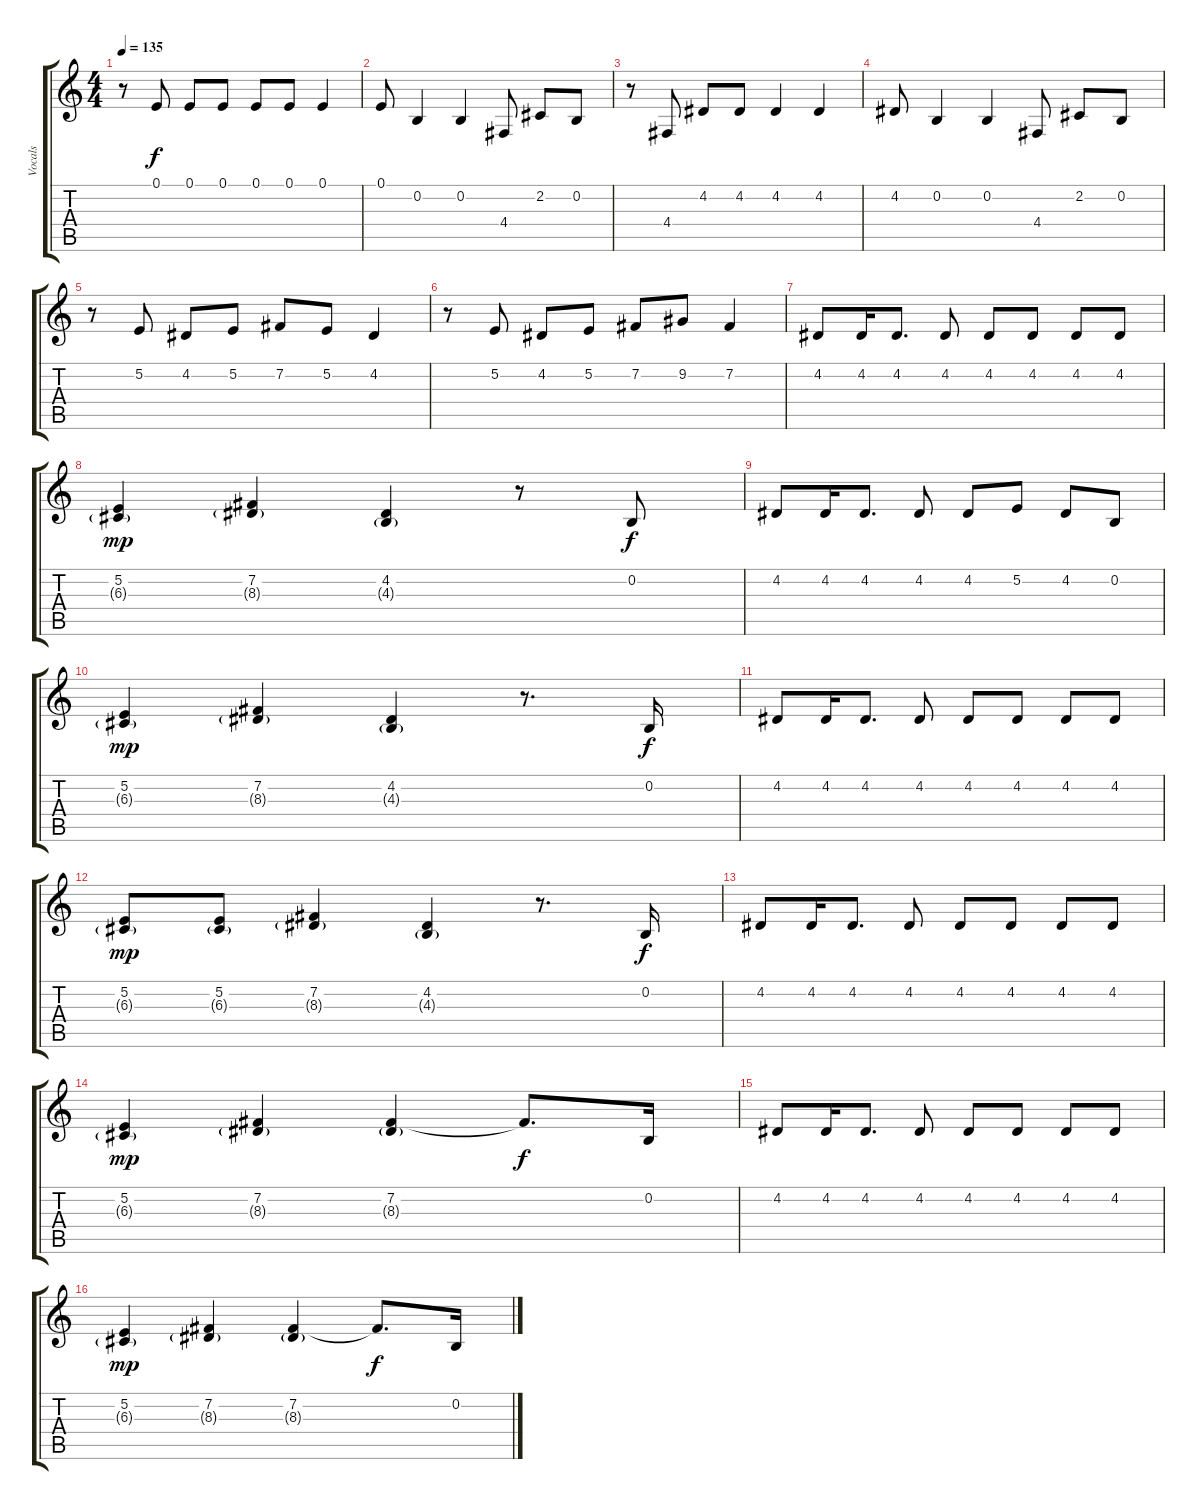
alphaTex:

\track ("Vocals" "Vocals") {instrument altosax}
\staff {score tabs}
\tuning (E4 B3 G3 D3 A2 E2) {hide}
\ts (4 4)
\tempo 135
\clef g2
\ks c
r.8{dy f} 0.1.8 0.1.8 0.1.8 0.1.8 0.1.8 0.1.4 |
0.1.8 0.2.4 0.2.4 4.4.8 2.2.8 0.2.8 |
r.8 4.4.8 4.2.8 4.2.8 4.2.4 4.2.4 |
4.2.8 0.2.4 0.2.4 4.4.8 2.2.8 0.2.8 |
r.8 5.2.8 4.2.8 5.2.8 7.2.8 5.2.8 4.2.4 |
r.8 5.2.8 4.2.8 5.2.8 7.2.8 9.2.8 7.2.4 |
4.2.8 4.2.16 4.2.8{d} 4.2.8 4.2.8 4.2.8 4.2.8 4.2.8 |
(5.2 6.3{g}).4{dy mp} (7.2 8.3{g}).4 (4.2 4.3{g}).4 r.8 0.2.8{dy f} |
4.2.8 4.2.16 4.2.8{d} 4.2.8 4.2.8 5.2.8 4.2.8 0.2.8 |
(5.2 6.3{g}).4{dy mp} (7.2 8.3{g}).4 (4.2 4.3{g}).4 r.8{d} 0.2.16{dy f} |
4.2.8 4.2.16 4.2.8{d} 4.2.8 4.2.8 4.2.8 4.2.8 4.2.8 |
(5.2 6.3{g}).8{dy mp} (5.2 6.3{g}).8 (7.2 8.3{g}).4 (4.2 4.3{g}).4 r.8{d} 0.2.16{dy f} |
4.2.8 4.2.16 4.2.8{d} 4.2.8 4.2.8 4.2.8 4.2.8 4.2.8 |
(5.2 6.3{g}).4{dy mp} (7.2 8.3{g}).4 (7.2 8.3{g}).4 7.2{t}.8{d dy f} 0.2.16 |
4.2.8 4.2.16 4.2.8{d} 4.2.8 4.2.8 4.2.8 4.2.8 4.2.8 |
(5.2 6.3{g}).4{dy mp} (7.2 8.3{g}).4 (7.2 8.3{g}).4 7.2{t}.8{d dy f} 0.2.16
